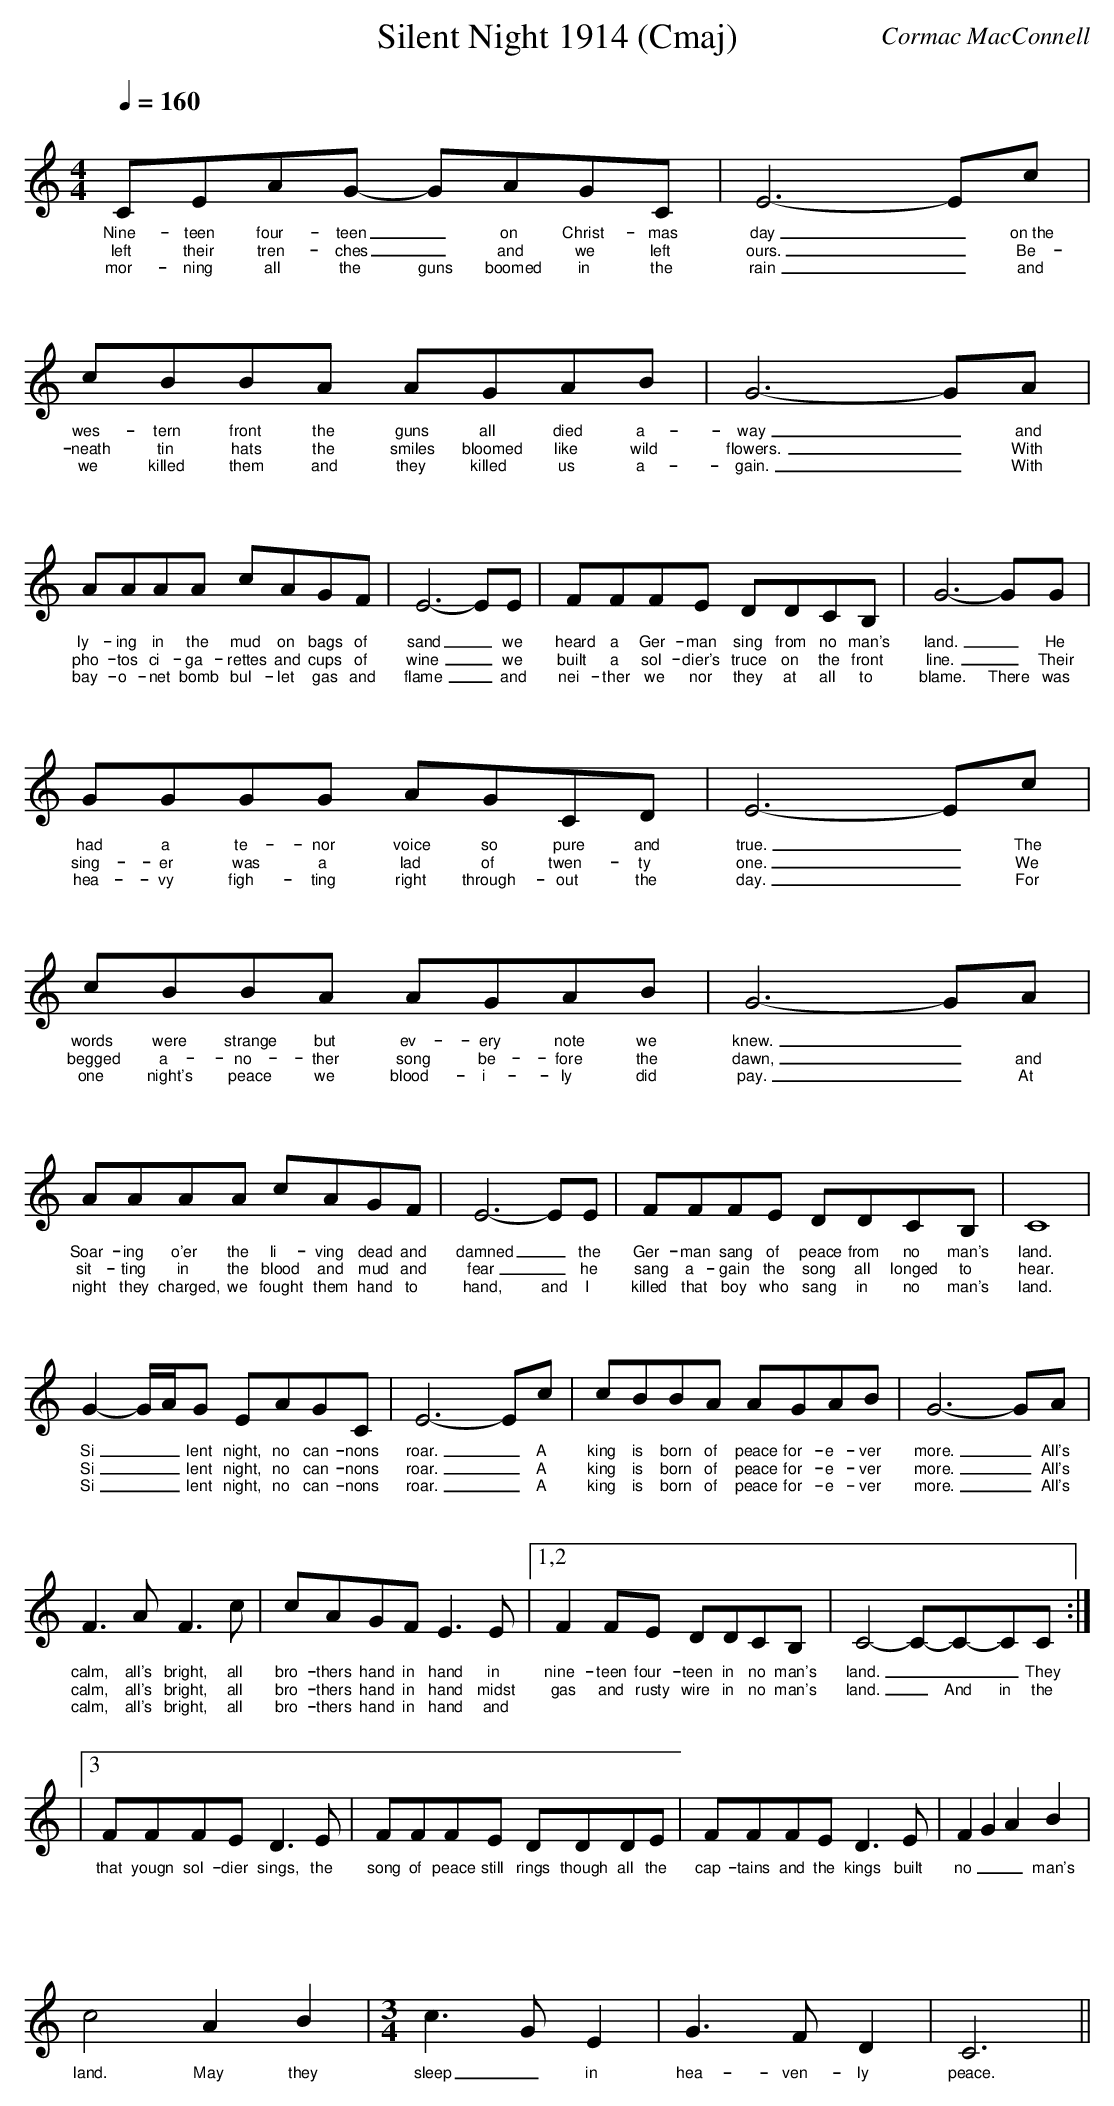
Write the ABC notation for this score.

X:1
T:Silent Night 1914 (Cmaj)
C:Cormac MacConnell
Q:1/4=160
M:4/4
L:1/8
K:Cmaj
CEAG- GAGC|E6-Ec|cBBA AGAB|G6-GA|
w:Nine-teen four-teen_ on Christ-mas day_ on~the wes-tern front the guns all died a-way_ and
w:left their tren-ches_ and we left ours._ Be-neath tin hats the smiles bloomed like wild flowers._ With
w:mor-ning all the guns boomed in the rain_ and we killed them and they killed us a-gain._ With
AAAA cAGF|E6-EE|FFFE DDCB,|G6-GG|
w:ly-ing in the mud on bags of sand_ we heard a Ger-man sing from no man's land._ He
w:pho-tos ci-ga-rettes and cups of wine_ we built a sol-dier's truce on the front line._ Their
w:bay-o-net bomb bul-let gas and flame_ and nei-ther we nor they at all to blame. There was
GGGG AGCD|E6-Ec|cBBA AGAB|G6-GA|
w:had a te-nor voice so pure and true._ The words were strange but ev-ery note we knew._ *
w:sing-er was a lad of twen-ty one._ We begged a-no-ther song be-fore the dawn,_ and
w:hea-vy figh-ting right through-out the day._ For one night's peace we blood-i-ly did pay._ At
AAAA cAGF|E6-EE|FFFE DDCB,|C8|
w:Soar-ing o'er the li-ving dead and damned_ the Ger-man sang of peace from no man's land.
w:sit-ting in the blood and mud and fear_ he sang a-gain the song all longed to hear.
w:night they charged, we fought them hand to hand, and I killed that boy who sang in no man's land.
G2-G/2A/2G EAGC|E6-Ec|cBBA AGAB|G6-GA|
w:Si__lent night, no can-nons roar._ A king is born of peace for-e-ver more._ All's
w:Si__lent night, no can-nons roar._ A king is born of peace for-e-ver more._ All's
w:Si__lent night, no can-nons roar._ A king is born of peace for-e-ver more._ All's
F3AF3c|cAGF E3E|1,2F2FE DDCB,|C4-C-C-CC:|
w:calm, all's bright, all bro-thers hand in hand in nine-teen four-teen in no man's land.___ They
w:calm, all's bright, all bro-thers hand in hand midst gas and rusty wire in no man's land._ And in the
w:calm, all's bright, all bro-thers hand in hand and * * * * * * * * * * * *
|3FFFE D3E|FFFE DDDE|FFFE D3E|F2G2A2B2|
w:that yougn sol-dier sings, the song of peace still rings though all the cap-tains and the kings built no__man's
c4A2B2|\
w:land. May they
M:3/4
c3GE2|G3FD2|C6||
w:sleep_ in hea-ven-ly peace.
